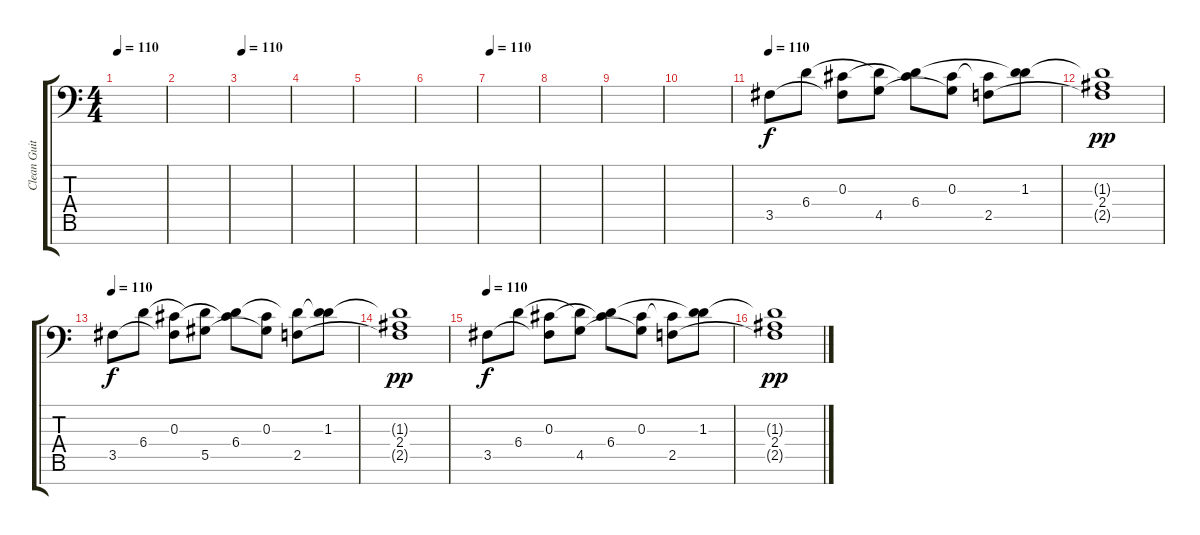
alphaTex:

\track ("Clean Guitar (Tuned To F)" "Clean Guit") {instrument electricguitarclean}
\staff {score tabs}
\tuning (Bb3 Gb3 Db3 Ab2 Eb2 Bb1 F1) {hide}
\ts (4 4)
\tempo 110
\clef f4
\ks c
|
|
\tempo 110
|
|
|
|
\tempo 110
|
|
|
|
\tempo 110
3.5.8 6.4.8 (0.3 3.5{t}).8 (6.4{t} 4.5).8 (0.3{t} 6.4).8 (0.3 4.5{t}).8 (0.3{t} 2.5).8 (1.3 6.4{t}).8 |
(1.3{t} 2.4 2.5{t}).1{dy pp} |
\tempo 110
3.5.8{dy f} 6.4.8 (0.3 3.5{t}).8 (6.4{t} 5.5).8 (0.3{t} 6.4).8 (0.3 5.5{t}).8 (6.4{t} 2.5).8 (1.3 6.4{t}).8 |
(1.3{t} 2.4 2.5{t}).1{dy pp} |
\tempo 110
3.5.8{dy f} 6.4.8 (0.3 3.5{t}).8 (6.4{t} 4.5).8 (0.3{t} 6.4).8 (0.3 4.5{t}).8 (0.3{t} 2.5).8 (1.3 6.4{t}).8 |
(1.3{t} 2.4 2.5{t}).1{dy pp}
